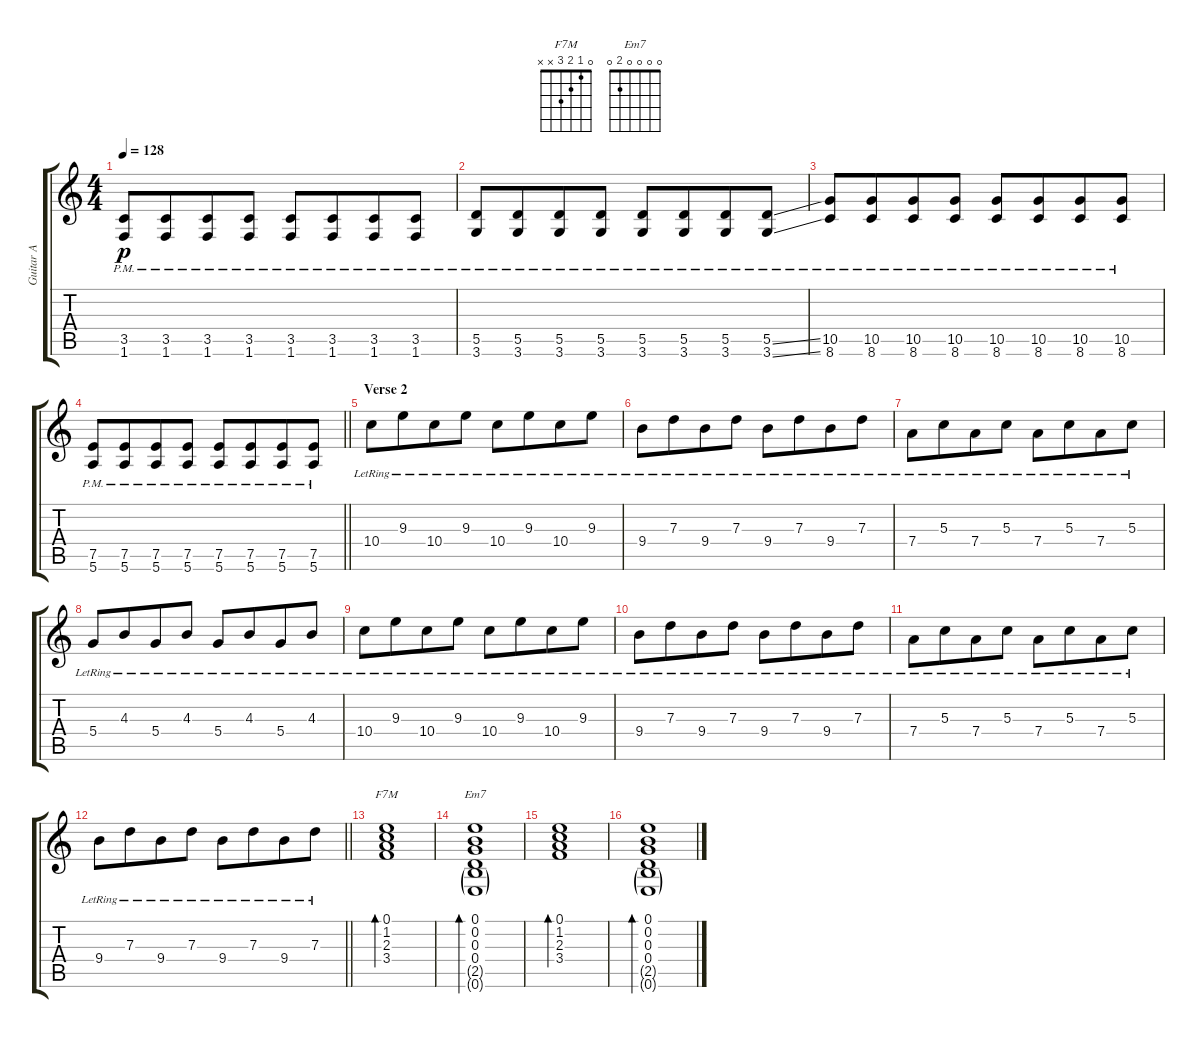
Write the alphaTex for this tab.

\track ("Guitar A" "Guitar A") {instrument electricguitarmuted}
\staff {score tabs}
\tuning (E4 B3 G3 D3 A2 E2) {hide}
\chord ("F7M" 0 1 2 3 x x)
\chord ("Em7" 0 0 0 0 2 0)
\ts (4 4)
\tempo 128
\clef g2
\ks c
(3.5{pm} 1.6{pm}).8{dy p} (3.5{pm} 1.6{pm}).8{beam merge} (3.5{pm} 1.6{pm}).8 (3.5{pm} 1.6{pm}).8 (3.5{pm} 1.6{pm}).8 (3.5{pm} 1.6{pm}).8{beam merge} (3.5{pm} 1.6{pm}).8 (3.5{pm} 1.6{pm}).8 |
(5.5{pm} 3.6{pm}).8 (5.5{pm} 3.6{pm}).8{beam merge} (5.5{pm} 3.6{pm}).8 (5.5{pm} 3.6{pm}).8 (5.5{pm} 3.6{pm}).8 (5.5{pm} 3.6{pm}).8{beam merge} (5.5{pm} 3.6{pm}).8 (5.5{ss pm} 3.6{ss pm}).8 |
(10.5{pm} 8.6{pm}).8 (10.5{pm} 8.6{pm}).8{beam merge} (10.5{pm} 8.6{pm}).8 (10.5{pm} 8.6{pm}).8 (10.5{pm} 8.6{pm}).8 (10.5{pm} 8.6{pm}).8{beam merge} (10.5{pm} 8.6{pm}).8 (10.5{pm} 8.6{pm}).8 |
\barLineRight lightlight
(7.5{pm} 5.6{pm}).8 (7.5{pm} 5.6{pm}).8{beam merge} (7.5{pm} 5.6{pm}).8 (7.5{pm} 5.6{pm}).8 (7.5{pm} 5.6{pm}).8 (7.5{pm} 5.6{pm}).8{beam merge} (7.5{pm} 5.6{pm}).8 (7.5{pm} 5.6{pm}).8 |
\section ("" "Verse 2")
10.4{lr}.8 9.3{lr}.8{beam merge} 10.4{lr}.8 9.3{lr}.8 10.4{lr}.8 9.3{lr}.8{beam merge} 10.4{lr}.8 9.3{lr}.8 |
9.4{lr}.8 7.3{lr}.8{beam merge} 9.4{lr}.8 7.3{lr}.8 9.4{lr}.8 7.3{lr}.8{beam merge} 9.4{lr}.8 7.3{lr}.8 |
7.4{lr}.8 5.3{lr}.8{beam merge} 7.4{lr}.8 5.3{lr}.8 7.4{lr}.8 5.3{lr}.8{beam merge} 7.4{lr}.8 5.3{lr}.8 |
5.4{lr}.8 4.3{lr}.8{beam merge} 5.4{lr}.8 4.3{lr}.8 5.4{lr}.8 4.3{lr}.8{beam merge} 5.4{lr}.8 4.3{lr}.8 |
10.4{lr}.8 9.3{lr}.8{beam merge} 10.4{lr}.8 9.3{lr}.8 10.4{lr}.8 9.3{lr}.8{beam merge} 10.4{lr}.8 9.3{lr}.8 |
9.4{lr}.8 7.3{lr}.8{beam merge} 9.4{lr}.8 7.3{lr}.8 9.4{lr}.8 7.3{lr}.8{beam merge} 9.4{lr}.8 7.3{lr}.8 |
7.4{lr}.8 5.3{lr}.8{beam merge} 7.4{lr}.8 5.3{lr}.8 7.4{lr}.8 5.3{lr}.8{beam merge} 7.4{lr}.8 5.3{lr}.8 |
\barLineRight lightlight
9.4{lr}.8 7.3{lr}.8{beam merge} 9.4{lr}.8 7.3{lr}.8 9.4{lr}.8 7.3{lr}.8{beam merge} 9.4{lr}.8 7.3{lr}.8 |
\section ("" "")
(0.1 1.2 2.3 3.4).1{bd 120 ch "F7M"} |
(0.1 0.2 0.3 0.4 2.5{g} 0.6{g}).1{bd 120 ch "Em7"} |
(0.1 1.2 2.3 3.4).1{bd 120} |
(0.1 0.2 0.3 0.4 2.5{g} 0.6{g}).1{bd 120}
